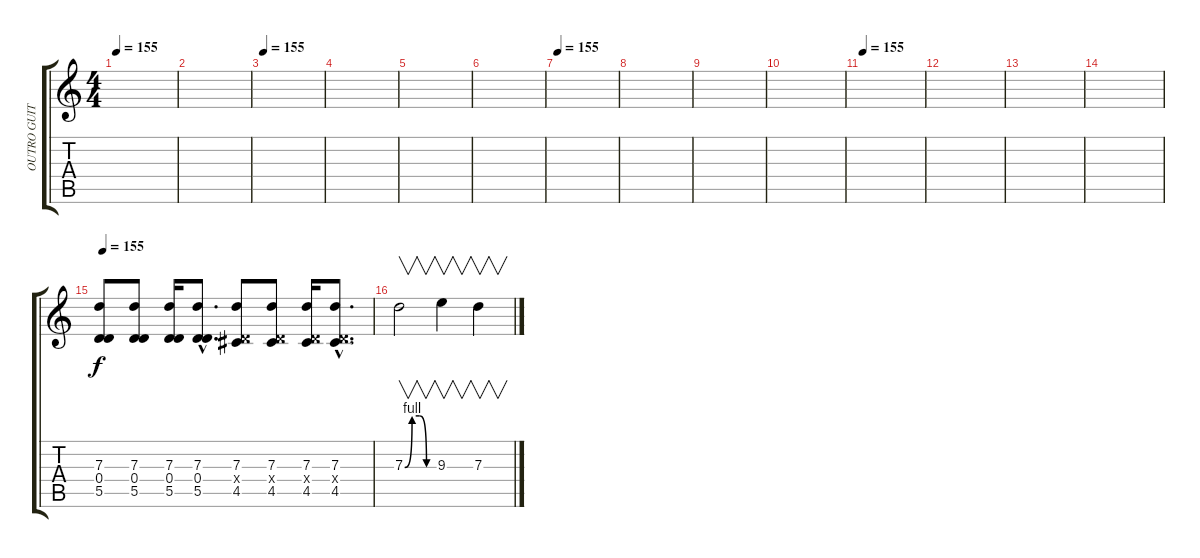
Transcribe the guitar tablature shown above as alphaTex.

\track ("OUTRO GUITAR" "OUTRO GUIT") {instrument overdrivenguitar}
\staff {score tabs}
\tuning (E4 B3 G3 D3 A2 E2) {hide}
\ts (4 4)
\tempo 155
\clef g2
\ks c
|
|
\tempo 155
|
|
|
|
\tempo 155
|
|
|
|
\tempo 155
|
|
|
|
\tempo 155
(7.3 0.4 5.5).8{instrument distortionguitar} (7.3 0.4 5.5).8 (7.3 0.4 5.5).16 (7.3{hac} 0.4{hac} 5.5{hac}).8{d} (7.3 0.4{x} 4.5).8 (7.3 0.4{x} 4.5).8 (7.3 0.4{x} 4.5).16 (7.3{hac} 0.4{hac x} 4.5{hac}).8{d} |
7.3{be (custom 0 0 15 4 30 4 45 0 60 0)}.2{v} 9.3.4{v} 7.3.4{v}
